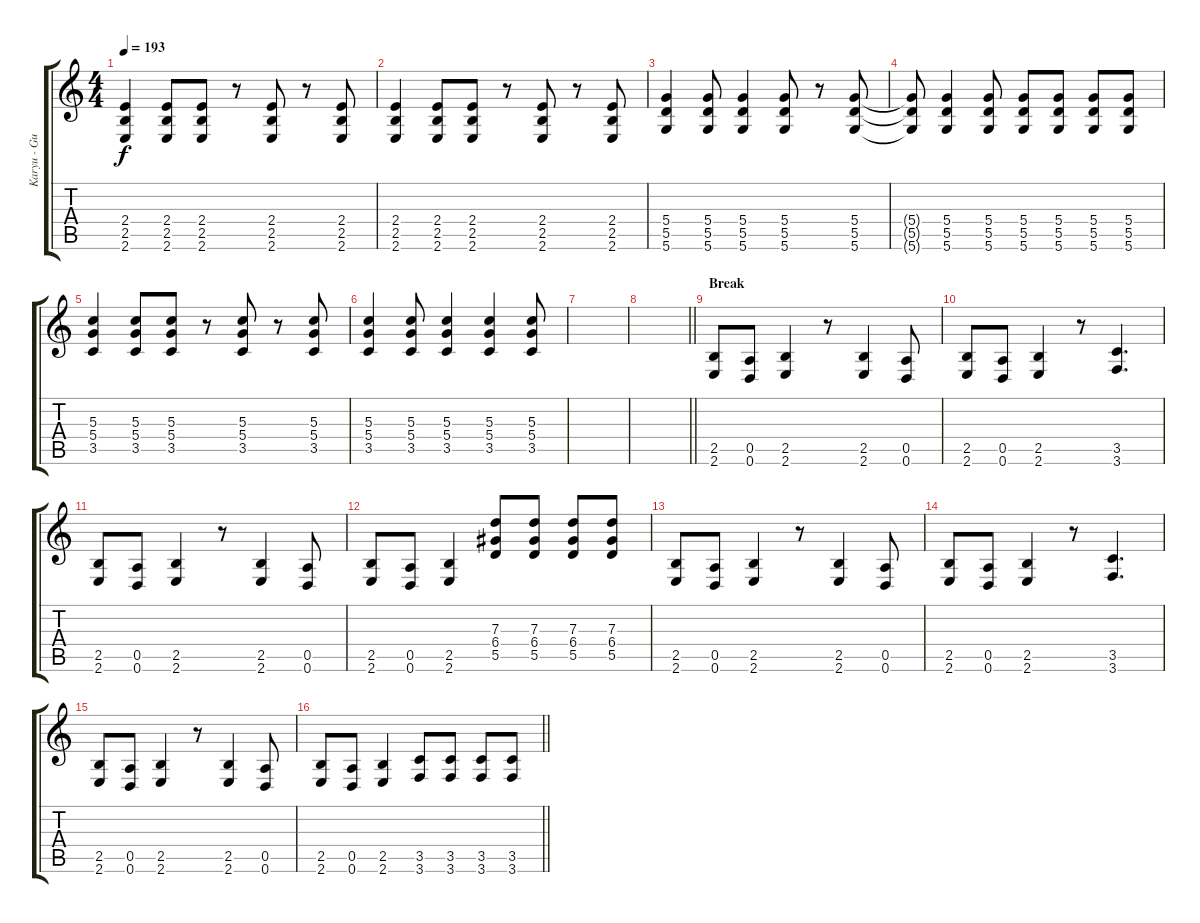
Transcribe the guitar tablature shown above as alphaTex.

\track ("Karyu - Guitar 2" "Karyu - Gu") {instrument distortionguitar}
\staff {score tabs}
\tuning (E4 B3 G3 D3 A2 D2) {hide}
\ts (4 4)
\tempo 193
\clef g2
\ks c
(2.4 2.5 2.6).4{dy f} (2.4 2.5 2.6).8 (2.4 2.5 2.6).8 r.8 (2.4 2.5 2.6).8 r.8 (2.4 2.5 2.6).8 |
(2.4 2.5 2.6).4 (2.4 2.5 2.6).8 (2.4 2.5 2.6).8 r.8 (2.4 2.5 2.6).8 r.8 (2.4 2.5 2.6).8 |
(5.4 5.5 5.6).4 (5.4 5.5 5.6).8 (5.4 5.5 5.6).4 (5.4 5.5 5.6).8 r.8 (5.4 5.5 5.6).8 |
(5.4{t} 5.5{t} 5.6{t}).8 (5.4 5.5 5.6).4 (5.4 5.5 5.6).8 (5.4 5.5 5.6).8 (5.4 5.5 5.6).8 (5.4 5.5 5.6).8 (5.4 5.5 5.6).8 |
(5.3 5.4 3.5).4 (5.3 5.4 3.5).8 (5.3 5.4 3.5).8 r.8 (5.3 5.4 3.5).8 r.8 (5.3 5.4 3.5).8 |
(5.3 5.4 3.5).4 (5.3 5.4 3.5).8 (5.3 5.4 3.5).4 (5.3 5.4 3.5).4 (5.3 5.4 3.5).8 |
|
\barLineRight lightlight
|
\section ("" "Break")
(2.5 2.6).8 (0.5 0.6).8 (2.5 2.6).4 r.8 (2.5 2.6).4 (0.5 0.6).8 |
(2.5 2.6).8 (0.5 0.6).8 (2.5 2.6).4 r.8 (3.5 3.6).4{d} |
(2.5 2.6).8 (0.5 0.6).8 (2.5 2.6).4 r.8 (2.5 2.6).4 (0.5 0.6).8 |
(2.5 2.6).8 (0.5 0.6).8 (2.5 2.6).4 (7.3 6.4 5.5).8 (7.3 6.4 5.5).8 (7.3 6.4 5.5).8 (7.3 6.4 5.5).8 |
(2.5 2.6).8 (0.5 0.6).8 (2.5 2.6).4 r.8 (2.5 2.6).4 (0.5 0.6).8 |
(2.5 2.6).8 (0.5 0.6).8 (2.5 2.6).4 r.8 (3.5 3.6).4{d} |
(2.5 2.6).8 (0.5 0.6).8 (2.5 2.6).4 r.8 (2.5 2.6).4 (0.5 0.6).8 |
\barLineRight lightlight
(2.5 2.6).8 (0.5 0.6).8 (2.5 2.6).4 (3.5 3.6).8 (3.5 3.6).8 (3.5 3.6).8 (3.5 3.6).8
